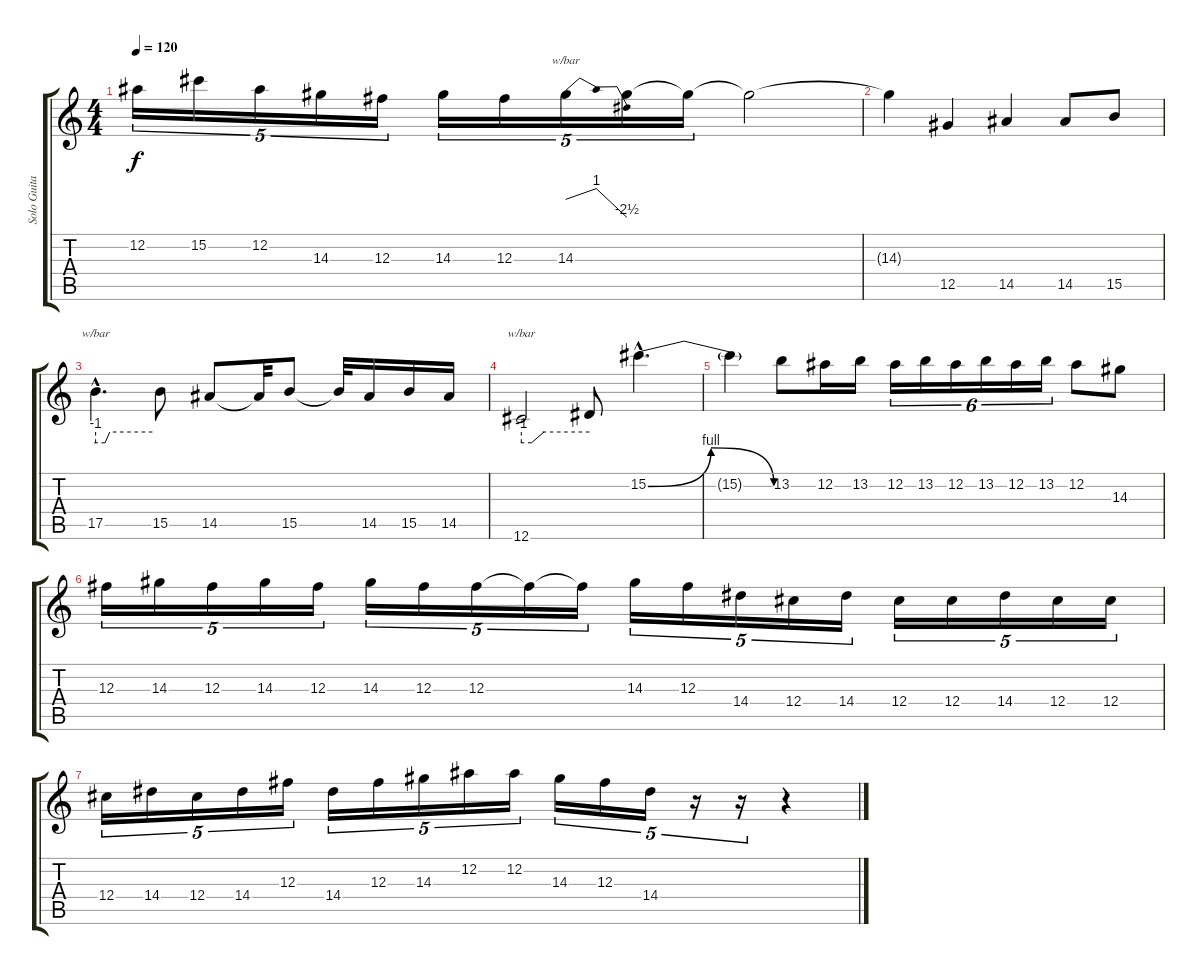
\track ("Solo Guitar 2" "Solo Guita") {instrument distortionguitar}
\staff {score tabs}
\tuning (Eb4 Bb3 Gb3 Db3 Ab2 Eb2) {hide}
\ts (4 4)
\tempo 120
\clef g2
\ks c
12.2.16{tu (5 4) dy f volume 5} 15.2.16{tu (5 4)} 12.2.16{tu (5 4)} 14.3.16{tu (5 4)} 12.3.16{tu (5 4)} 14.3.16{tu (5 4)} 12.3.16{tu (5 4)} 14.3.16{tu (5 4) tbe (dip default 0 0 8 4 50 4 60 -10)} 14.3{t}.16{tu (5 4)} 14.3{t}.16{tu (5 4)} 14.3{t}.2 |
14.3{t}.4{volume 4} 12.5.4 14.5.4 14.5.8 15.5.8 |
17.5{hac}.4{d tbe (custom default 0 -4 10 -4 15 0 60 0) volume 3} 15.5.8 14.5.8 14.5{t}.32 15.5.8 15.5{t}.32 14.5.16 15.5.16 14.5.16 |
12.6.2{tbe (custom default 0 -4 9 -4 20 0 60 0) volume 2} 12.6{t}.8 15.2{be (bendrelease 0 0 15 4 55 4 60 0) hac}.4{d} |
15.2{t}.4{volume 1} 13.2.8 12.2.16 13.2.16 12.2.16{tu (6 4)} 13.2.16{tu (6 4)} 12.2.16{tu (6 4)} 13.2.16{tu (6 4)} 12.2.16{tu (6 4)} 13.2.16{tu (6 4)} 12.2.8 14.3.8 |
12.3.16{tu (5 4)} 14.3.16{tu (5 4)} 12.3.16{tu (5 4)} 14.3.16{tu (5 4)} 12.3.16{tu (5 4)} 14.3.16{tu (5 4)} 12.3.16{tu (5 4)} 12.3.16{tu (5 4)} 12.3{t}.16{tu (5 4)} 12.3{t}.16{tu (5 4)} 14.3.16{tu (5 4)} 12.3.16{tu (5 4)} 14.4.16{tu (5 4)} 12.4.16{tu (5 4)} 14.4.16{tu (5 4)} 12.4.16{tu (5 4)} 12.4.16{tu (5 4)} 14.4.16{tu (5 4)} 12.4.16{tu (5 4)} 12.4.16{tu (5 4)} |
12.4.16{tu (5 4) volume 0} 14.4.16{tu (5 4)} 12.4.16{tu (5 4)} 14.4.16{tu (5 4)} 12.3.16{tu (5 4)} 14.4.16{tu (5 4)} 12.3.16{tu (5 4)} 14.3.16{tu (5 4)} 12.2.16{tu (5 4)} 12.2.16{tu (5 4)} 14.3.16{tu (5 4)} 12.3.16{tu (5 4)} 14.4.16{tu (5 4)} r.16{tu (5 4)} r.16{tu (5 4)} r.4
